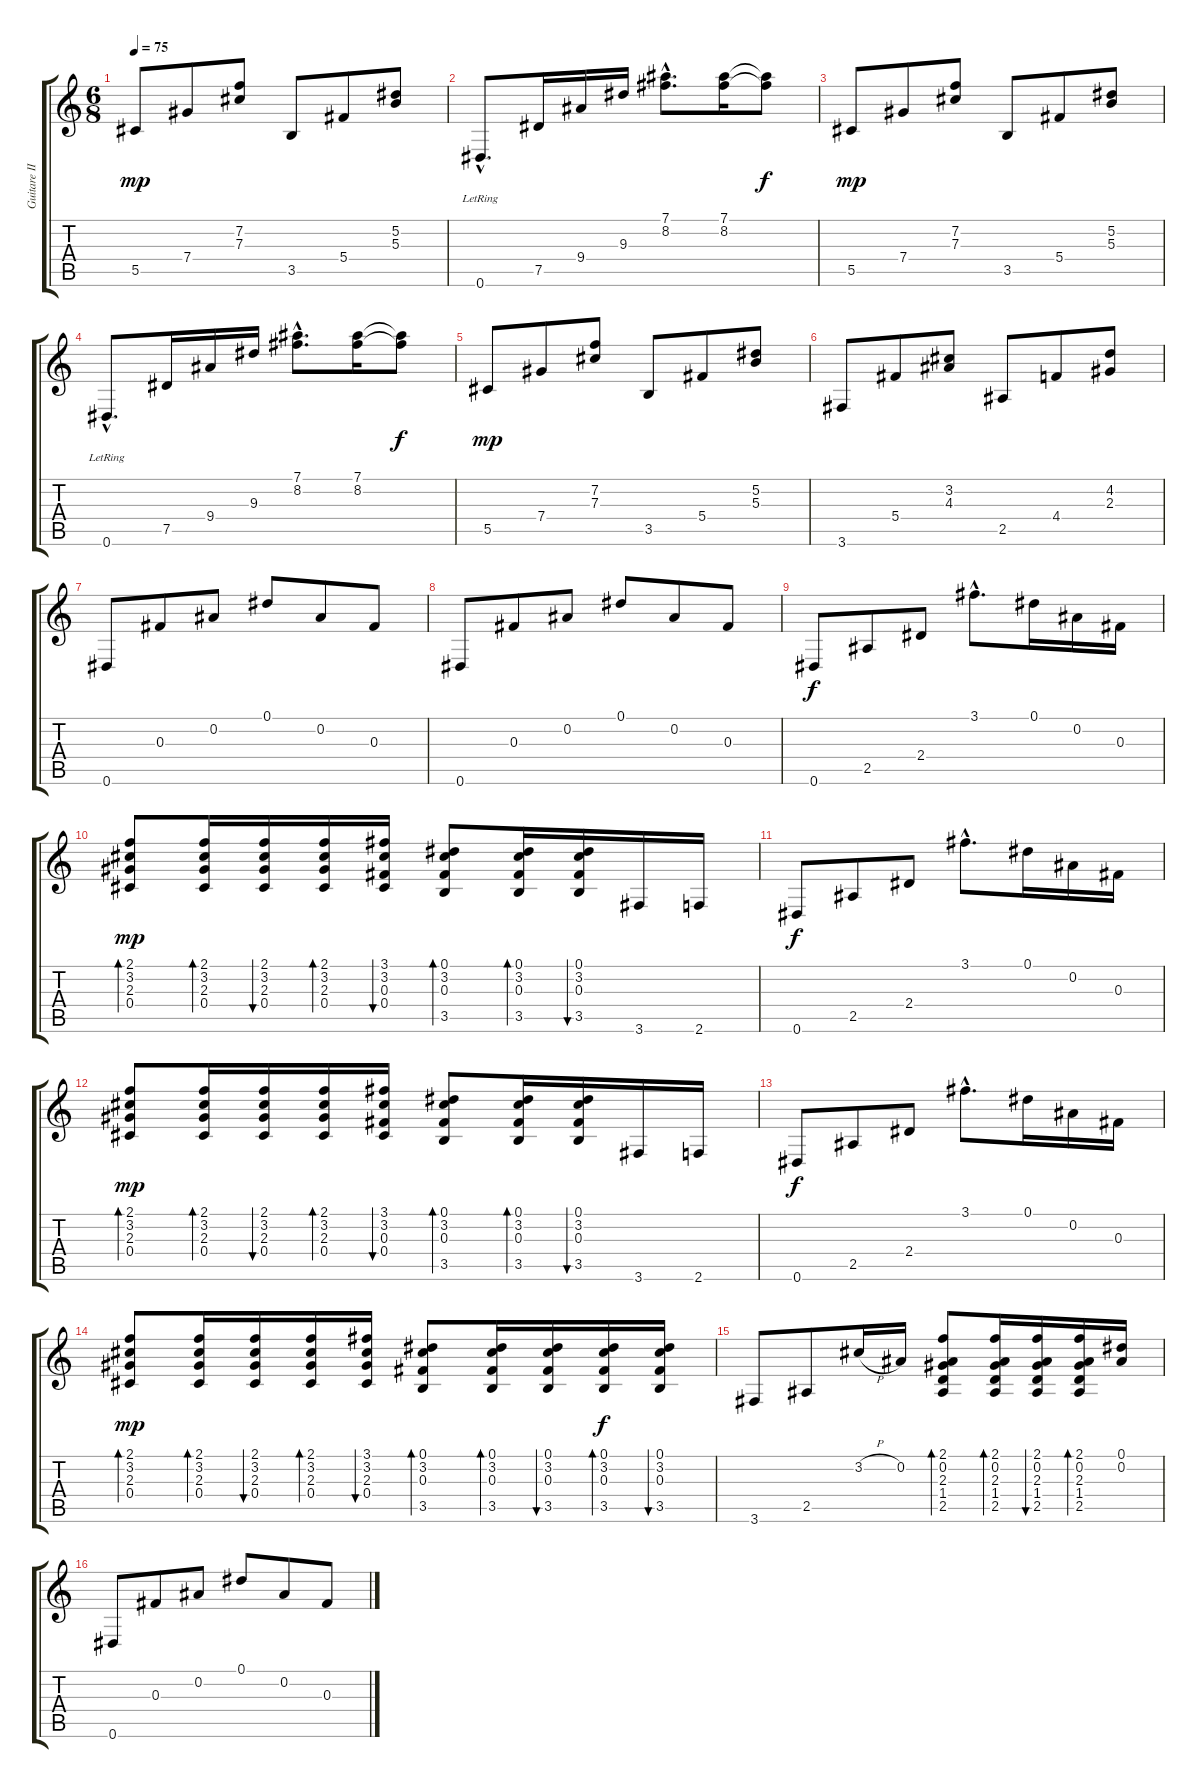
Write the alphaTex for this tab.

\track ("Guitare III ( James Acoustique )" "Guitare II") {instrument acousticguitarsteel}
\staff {score tabs}
\tuning (Eb4 Bb3 Gb3 Db3 Ab2 Eb2) {hide}
\ts (6 8)
\tempo 75
\clef g2
\ks c
5.5.8{dy mp} 7.4.8 (7.2 7.3).8 3.5.8 5.4.8 (5.2 5.3).8 |
0.6{hac lr}.8{d} 7.5.16 9.4.16 9.3.16 (7.1{hac} 8.2{hac}).8{d} (7.1 8.2).16 (7.1{t} 8.2{t}).8{dy f} |
5.5.8{dy mp} 7.4.8 (7.2 7.3).8 3.5.8 5.4.8 (5.2 5.3).8 |
0.6{hac lr}.8{d} 7.5.16 9.4.16 9.3.16 (7.1{hac} 8.2{hac}).8{d} (7.1 8.2).16 (7.1{t} 8.2{t}).8{dy f} |
5.5.8{dy mp} 7.4.8 (7.2 7.3).8 3.5.8 5.4.8 (5.2 5.3).8 |
3.6.8 5.4.8 (3.2 4.3).8 2.5.8 4.4.8 (4.2 2.3).8 |
0.6.8 0.3.8 0.2.8 0.1.8 0.2.8 0.3.8 |
0.6.8 0.3.8 0.2.8 0.1.8 0.2.8 0.3.8 |
0.6.8{dy f} 2.5.8 2.4.8 3.1{hac}.8{d} 0.1.16 0.2.16 0.3.16 |
(2.1 3.2 2.3 0.4).8{bd 30 dy mp} (2.1 3.2 2.3 0.4).16{bd 30} (2.1 3.2 2.3 0.4).16{bu 30} (2.1 3.2 2.3 0.4).16{bd 30} (3.1 3.2 0.3 0.4).16{bu 30} (0.1 3.2 0.3 3.5).8{bd 30} (0.1 3.2 0.3 3.5).16{bd 30} (0.1 3.2 0.3 3.5).16{bu 30} 3.6.16 2.6.16 |
0.6.8{dy f} 2.5.8 2.4.8 3.1{hac}.8{d} 0.1.16 0.2.16 0.3.16 |
(2.1 3.2 2.3 0.4).8{bd 30 dy mp} (2.1 3.2 2.3 0.4).16{bd 30} (2.1 3.2 2.3 0.4).16{bu 30} (2.1 3.2 2.3 0.4).16{bd 30} (3.1 3.2 0.3 0.4).16{bu 30} (0.1 3.2 0.3 3.5).8{bd 30} (0.1 3.2 0.3 3.5).16{bd 30} (0.1 3.2 0.3 3.5).16{bu 30} 3.6.16 2.6.16 |
0.6.8{dy f} 2.5.8 2.4.8 3.1{hac}.8{d} 0.1.16 0.2.16 0.3.16 |
(2.1 3.2 2.3 0.4).8{bd 30 dy mp} (2.1 3.2 2.3 0.4).16{bd 30} (2.1 3.2 2.3 0.4).16{bu 30} (2.1 3.2 2.3 0.4).16{bd 30} (3.1 3.2 2.3 0.4).16{bu 30} (0.1 3.2 0.3 3.5).8{bd 30} (0.1 3.2 0.3 3.5).16{bd 30} (0.1 3.2 0.3 3.5).16{bu 30} (0.1 3.2 0.3 3.5).16{bd 30 dy f} (0.1 3.2 0.3 3.5).16{bu 30} |
3.6.8 2.5.8 3.2{h}.16 0.2.16 (2.1 0.2 2.3 1.4 2.5).8{bd 30} (2.1 0.2 2.3 1.4 2.5).16{bd 30} (2.1 0.2 2.3 1.4 2.5).16{bu 30} (2.1 0.2 2.3 1.4 2.5).16{bd 30} (0.1 0.2).16 |
0.6.8 0.3.8 0.2.8 0.1.8 0.2.8 0.3.8
